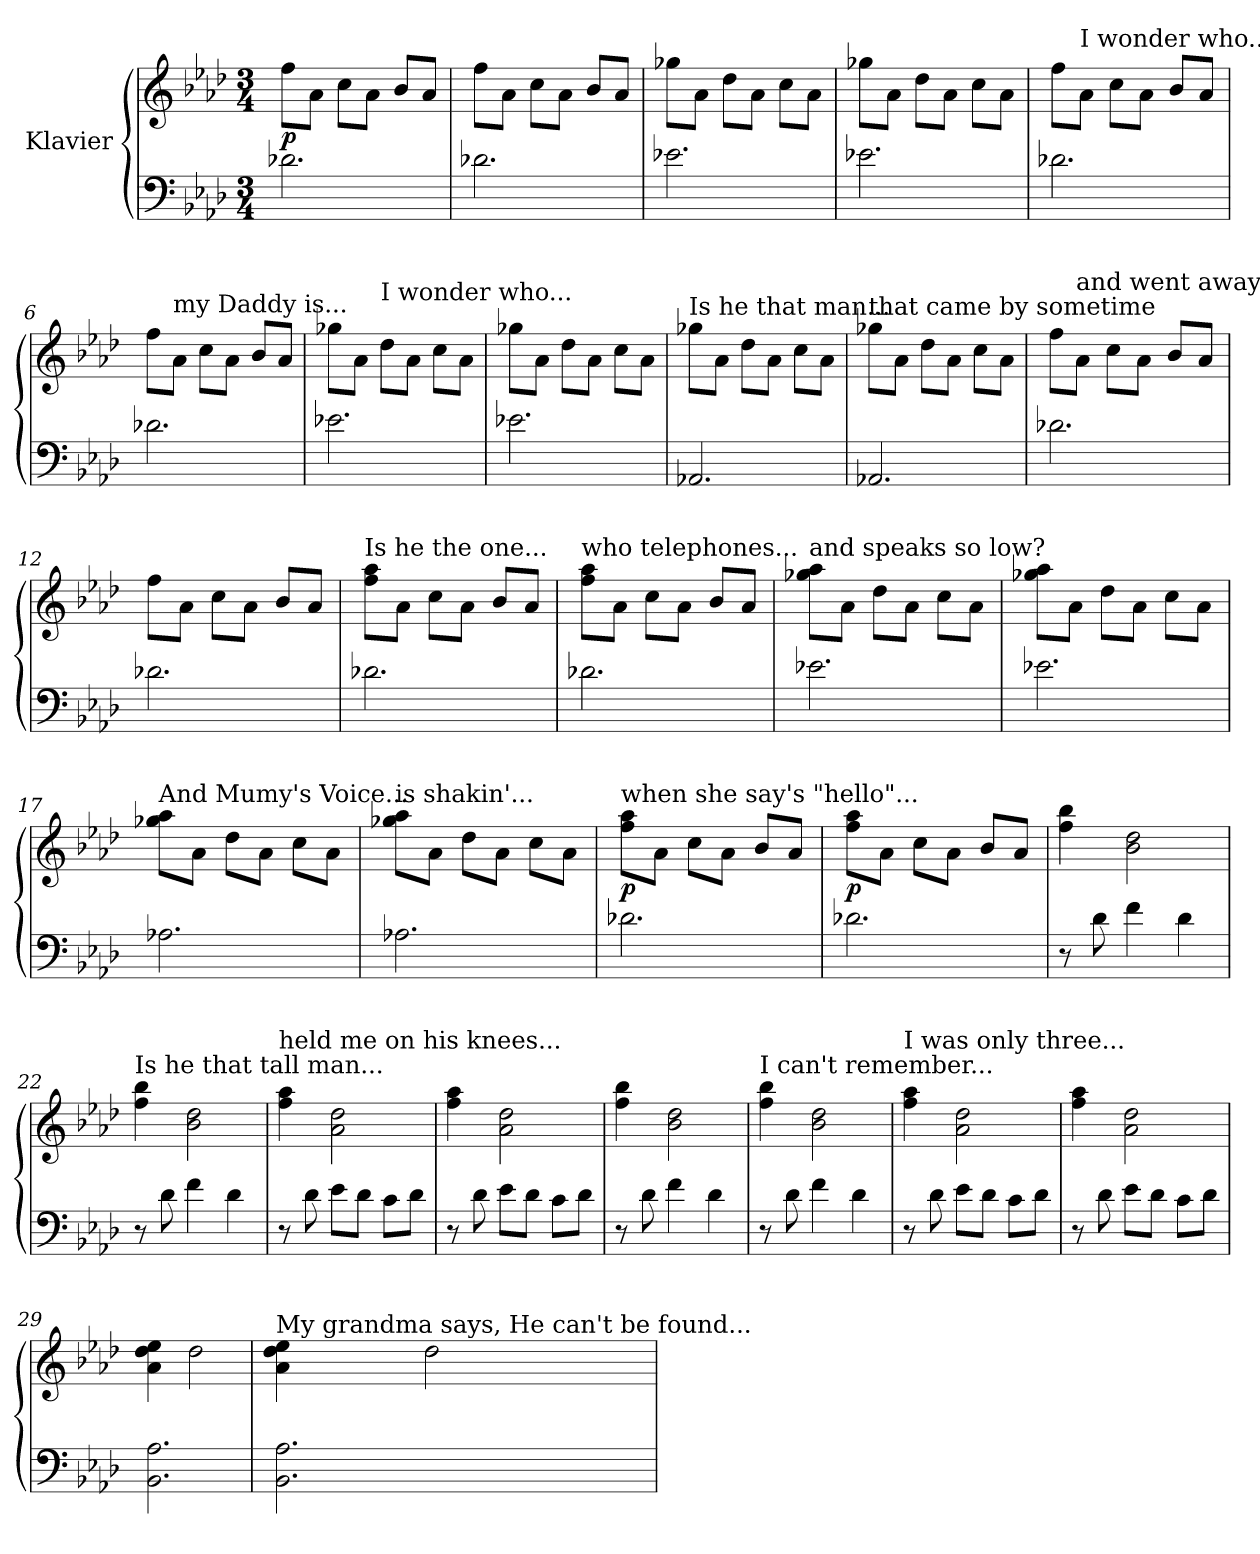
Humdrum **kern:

**kern	**kern	**dynam
*part1	*part1	*part1
*staff2	*staff1	*staff1/2
*I"Klavier	*	*
*clefF4	*clefG2	*
*k[b-e-a-d-]	*k[b-e-a-d-]	*
*M3/4	*M3/4	*
*MM36	*MM36	*
=1	=1	=1
!	!	!LO:DY:b
2.d-X\	8ff\L	p
.	8a-\J	.
.	8cc\L	.
.	8a-\J	.
.	8b-/L	.
.	8a-/J	.
=2	=2	=2
2.d-X\	8ff\L	.
.	8a-\J	.
.	8cc\L	.
.	8a-\J	.
.	8b-/L	.
.	8a-/J	.
=3	=3	=3
2.e-X\	8gg-X\L	.
.	8a-\J	.
.	8dd-\L	.
.	8a-\J	.
.	8cc\L	.
.	8a-\J	.
=4	=4	=4
2.e-X\	8gg-X\L	.
.	8a-\J	.
.	8dd-\L	.
.	8a-\J	.
.	8cc\L	.
.	8a-\J	.
!!LO:LB:g=z
=5	=5	=5
2.d-X\	8ff\L	.
!	!LO:TX:a:t=I wonder who...	!
.	8a-\J	.
.	8cc\L	.
.	8a-\J	.
.	8b-/L	.
.	8a-/J	.
=6	=6	=6
2.d-X\	8ff\L	.
!	!LO:TX:a:t=my Daddy is...	!
.	8a-\J	.
.	8cc\L	.
.	8a-\J	.
.	8b-/L	.
.	8a-/J	.
=7	=7	=7
2.e-X\	8gg-X\L	.
.	8a-\J	.
!	!LO:TX:a:t=I wonder who...	!
.	8dd-\L	.
.	8a-\J	.
.	8cc\L	.
.	8a-\J	.
=8	=8	=8
2.e-X\	8gg-X\L	.
.	8a-\J	.
.	8dd-\L	.
.	8a-\J	.
.	8cc\L	.
.	8a-\J	.
!!LO:LB:g=z
=9	=9	=9
!	!LO:TX:a:t=Is he that man...	!
2.AA-X/	8gg-X\L	.
.	8a-\J	.
.	8dd-\L	.
.	8a-\J	.
.	8cc\L	.
.	8a-\J	.
=10	=10	=10
!	!LO:TX:a:t=that came by sometime	!
2.AA-X/	8gg-X\L	.
.	8a-\J	.
.	8dd-\L	.
.	8a-\J	.
.	8cc\L	.
.	8a-\J	.
=11	=11	=11
2.d-X\	8ff\L	.
!	!LO:TX:a:t=and went away?	!
.	8a-\J	.
.	8cc\L	.
.	8a-\J	.
.	8b-/L	.
.	8a-/J	.
=12	=12	=12
2.d-X\	8ff\L	.
.	8a-\J	.
.	8cc\L	.
.	8a-\J	.
.	8b-/L	.
.	8a-/J	.
!!LO:LB:g=z
=13	=13	=13
!	!LO:TX:a:t=Is he the one...	!
2.d-X\	8ff\ 8aa-\L	.
.	8a-\J	.
.	8cc\L	.
.	8a-\J	.
.	8b-/L	.
.	8a-/J	.
=14	=14	=14
!	!LO:TX:a:t=who telephones...	!
2.d-X\	8ff\ 8aa-\L	.
.	8a-\J	.
.	8cc\L	.
.	8a-\J	.
.	8b-/L	.
.	8a-/J	.
=15	=15	=15
!	!LO:TX:a:t=and speaks so low?	!
2.e-X\	8gg-X\ 8aa-\L	.
.	8a-\J	.
.	8dd-\L	.
.	8a-\J	.
.	8cc\L	.
.	8a-\J	.
=16	=16	=16
2.e-X\	8gg-X\ 8aa-\L	.
.	8a-\J	.
.	8dd-\L	.
.	8a-\J	.
.	8cc\L	.
.	8a-\J	.
!!LO:LB:g=z
=17	=17	=17
!	!LO:TX:a:t=And Mumy's Voice...	!
2.A-X\	8gg-X\ 8aa-\L	.
.	8a-\J	.
.	8dd-\L	.
.	8a-\J	.
.	8cc\L	.
.	8a-\J	.
=18	=18	=18
!	!LO:TX:a:t=is shakin'...	!
2.A-X\	8gg-X\ 8aa-\L	.
.	8a-\J	.
.	8dd-\L	.
.	8a-\J	.
.	8cc\L	.
.	8a-\J	.
=19	=19	=19
!	!LO:TX:a:t=when she say's "hello"...	!
!	!	!LO:DY:b
2.d-X\	8ff\ 8aa-\L	p
.	8a-\J	.
.	8cc\L	.
.	8a-\J	.
.	8b-/L	.
.	8a-/J	.
=20	=20	=20
!	!	!LO:DY:b
2.d-X\	8ff\ 8aa-\L	p
.	8a-\J	.
.	8cc\L	.
.	8a-\J	.
.	8b-/L	.
.	8a-/J	.
!!LO:PB:g=z
=21	=21	=21
8r	4ff\ 4bb-\	.
8d-\	.	.
4f\	2b-\ 2dd-\	.
4d-\	.	.
=22	=22	=22
!	!LO:TX:a:t=Is he that tall man...	!
8r	4ff\ 4bb-\	.
8d-\	.	.
4f\	2b-\ 2dd-\	.
4d-\	.	.
=23	=23	=23
!	!LO:TX:a:t=held me on his knees...	!
8r	4ff\ 4aa-\	.
8d-\	.	.
8e-\L	2a-\ 2dd-\	.
8d-\J	.	.
8c\L	.	.
8d-\J	.	.
=24	=24	=24
8r	4ff\ 4aa-\	.
8d-\	.	.
8e-\L	2a-\ 2dd-\	.
8d-\J	.	.
8c\L	.	.
8d-\J	.	.
!!LO:LB:g=z
=25	=25	=25
8r	4ff\ 4bb-\	.
8d-\	.	.
4f\	2b-\ 2dd-\	.
4d-\	.	.
=26	=26	=26
!	!LO:TX:a:t=I can't remember...	!
8r	4ff\ 4bb-\	.
8d-\	.	.
4f\	2b-\ 2dd-\	.
4d-\	.	.
=27	=27	=27
!	!LO:TX:a:t=I was only three...	!
8r	4ff\ 4aa-\	.
8d-\	.	.
8e-\L	2a-\ 2dd-\	.
8d-\J	.	.
8c\L	.	.
8d-\J	.	.
=28	=28	=28
8r	4ff\ 4aa-\	.
8d-\	.	.
8e-\L	2a-\ 2dd-\	.
8d-\J	.	.
8c\L	.	.
8d-\J	.	.
!!LO:LB:g=z
=29	=29	=29
2.BB-\ 2.A-\	4a-\ 4dd-\ 4ee-\	.
.	2dd-\	.
=30	=30	=30
!	!LO:TX:a:t=My grandma says, He can't be found...	!
2.BB-\ 2.A-\	4a-\ 4dd-\ 4ee-\	.
.	2dd-\	.
=	=	=
*-	*-	*-
